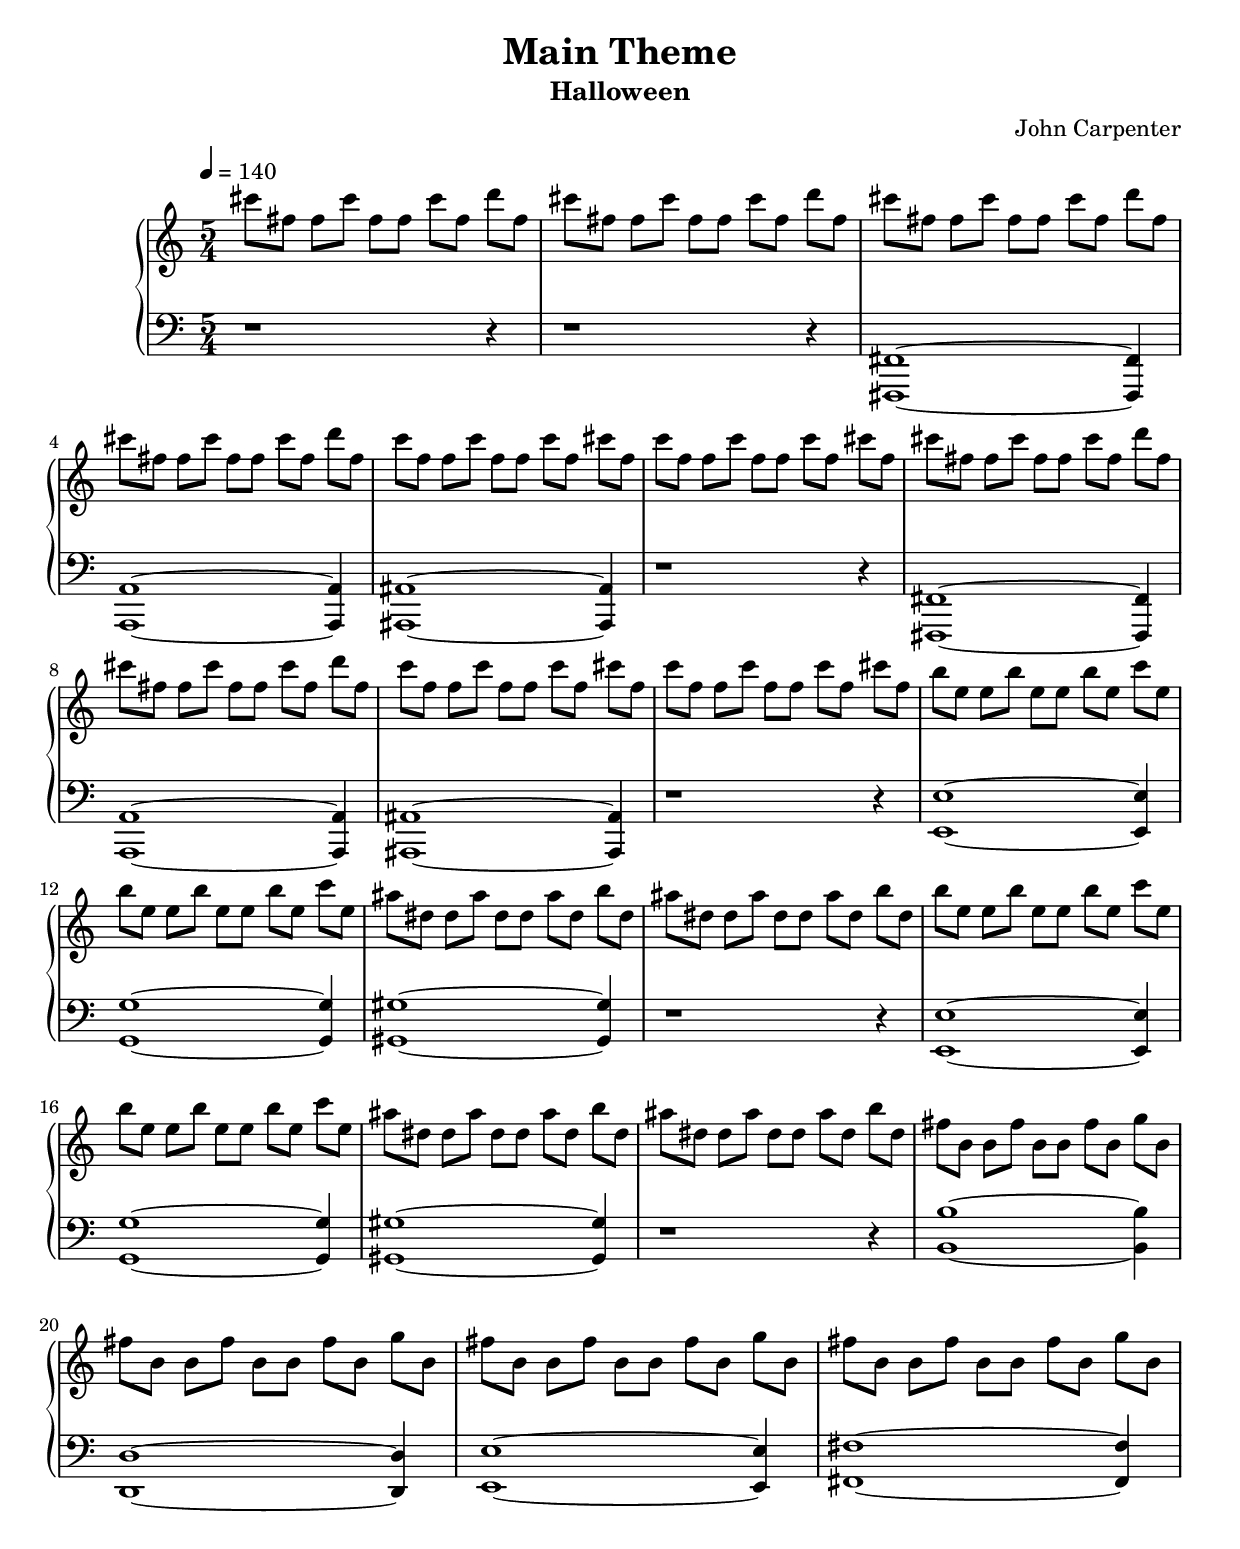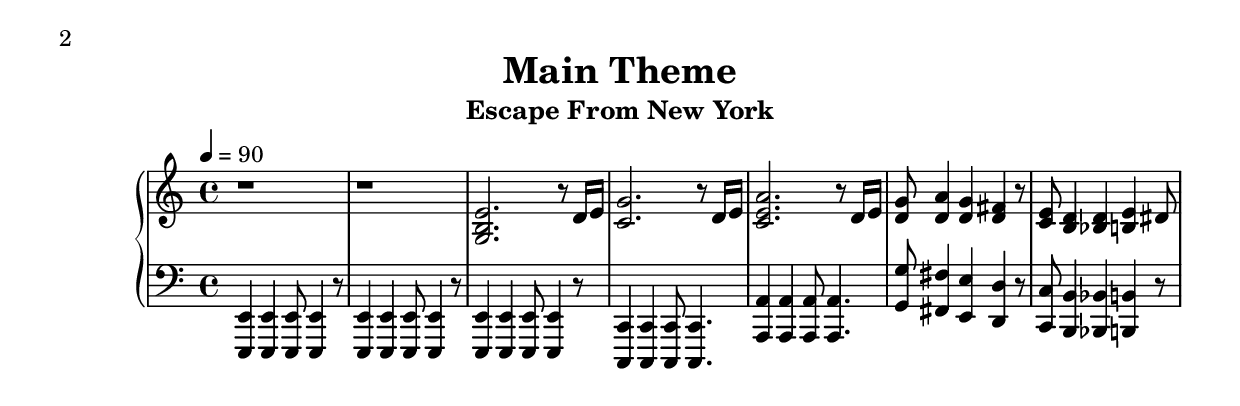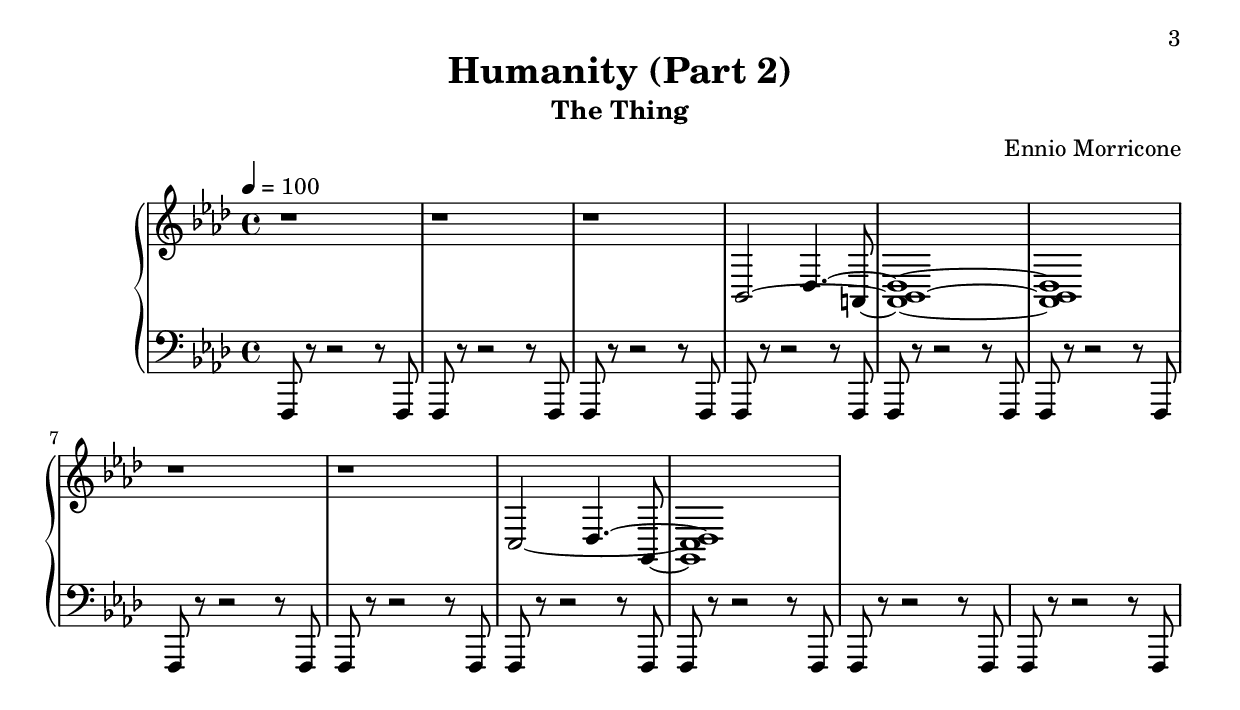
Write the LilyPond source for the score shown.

\book {
\header {
 title  = "John Carpenter Movie Music"
}
\bookpart {
\header {
 title = "Main Theme"
 subtitle = "Halloween"
 composer = "John Carpenter"
}
\score {
\version "2.12.2"
\new PianoStaff <<
  \new Staff = "up" {
   \time 5/4
   \tempo 4 = 140
   {cis'''8 fis'' fis'' cis''' fis'' fis'' cis''' fis'' d''' fis''}
   {cis'''8 fis'' fis'' cis''' fis'' fis'' cis''' fis'' d''' fis''}
   {cis'''8 fis'' fis'' cis''' fis'' fis'' cis''' fis'' d''' fis''}
   {cis'''8 fis'' fis'' cis''' fis'' fis'' cis''' fis'' d''' fis''}
   {c'''8 f'' f'' c''' f'' f'' c''' f'' cis''' f''}
   {c'''8 f'' f'' c''' f'' f'' c''' f'' cis''' f''}
   {cis'''8 fis'' fis'' cis''' fis'' fis'' cis''' fis'' d''' fis''}
   {cis'''8 fis'' fis'' cis''' fis'' fis'' cis''' fis'' d''' fis''}
   {c'''8 f'' f'' c''' f'' f'' c''' f'' cis''' f''}
   {c'''8 f'' f'' c''' f'' f'' c''' f'' cis''' f''}
   {b''8 e'' e'' b'' e'' e'' b'' e'' c''' e''}
   {b''8 e'' e'' b'' e'' e'' b'' e'' c''' e''}
   {ais''8 dis'' dis'' ais'' dis'' dis'' ais'' dis'' b'' dis''}
   {ais''8 dis'' dis'' ais'' dis'' dis'' ais'' dis'' b'' dis''}
   {b''8 e'' e'' b'' e'' e'' b'' e'' c''' e''}
   {b''8 e'' e'' b'' e'' e'' b'' e'' c''' e''}
   {ais''8 dis'' dis'' ais'' dis'' dis'' ais'' dis'' b'' dis''}
   {ais''8 dis'' dis'' ais'' dis'' dis'' ais'' dis'' b'' dis''}
   {fis''8 b' b' fis'' b' b' fis'' b' g'' b'}
   {fis''8 b' b' fis'' b' b' fis'' b' g'' b'}
   {fis''8 b' b' fis'' b' b' fis'' b' g'' b'}
   {fis''8 b' b' fis'' b' b' fis'' b' g'' b'}
  }
  \new Staff = "down" {
    \clef bass
    \time 5/4
    {r1 r4 r1 r4}
    {<fis,, fis,>1 ~ <fis,, fis,>4}
    {<a,, a,>1 ~ <a,, a,>4}
    {<ais,, ais,>1 ~ <ais,, ais,>4}
    {r1 r4}
    {<fis,, fis,>1 ~ <fis,, fis,>4}
    {<a,, a,>1 ~ <a,, a,>4}
    {<ais,, ais,>1 ~ <ais,, ais,>4}
    {r1 r4}
    {<e, e>1 ~ <e, e>4}
    {<g, g>1 ~ <g, g>4}
    {<gis, gis>1 ~ <gis, gis>4}
    {r1 r4}
    {<e, e>1 ~ <e, e>4}
    {<g, g>1 ~ <g, g>4}
    {<gis, gis>1 ~ <gis, gis>4}
    {r1 r4}
    {<b, b>1 ~ <b, b>4}
    {<d, d>1 ~ <d, d>4}
    {<e, e>1 ~ <e, e>4}
    {<fis, fis>1 ~ <fis, fis>4}
    
  }
>>
\layout{}
\midi{}
}
}

\bookpart {
\header {
        title = "Main Theme"
	subtitle = "Escape From New York"
}
\score {
\new PianoStaff <<
 \new Staff = "up" {
        \tempo 4 = 90
	{r1}
	{r1}
	{<g b e'>2. r8 d'16 e'}
        {<c' g'>2. r8 d'16 e'}
        {<c' e' a'>2. r8 d'16 e'}
        {<d' g'>8 <d' a'>4 <d' g'>4 <d' fis'>4 r8}
        {<c' e'>8 <b d'>4 <bes d'>4 <b e'>4 dis'8}
}
 \new Staff = "down" {
  \clef bass
  {<e,, e,>4 <e,, e,> <e,, e,>8 <e,, e,>4 r8}
  {<e,, e,>4 <e,, e,> <e,, e,>8 <e,, e,>4 r8}
  {<e,, e,>4 <e,, e,> <e,, e,>8 <e,, e,>4 r8}
  {<c,, c,>4 <c,, c,> <c,, c,>8 <c,, c,>4.} 
  {<a,, a,>4 <a,, a,> <a,, a,>8 <a,, a,>4.} 
  {<g, g>8 <fis, fis>4 <e, e>4 <d, d>4 r8}
  {<c, c>8 <b,, b,>4 <bes,, bes,>4 <b,, b,>4 r8}
 }
>>
\layout{}
\midi{}
}
}


\bookpart {
\header {
        title = "Humanity (Part 2)"
	subtitle = "The Thing"
	composer = "Ennio Morricone"
}
\score {
\new PianoStaff <<
 \new Staff = "up" {
        \tempo 4 = 100
        \key  f \minor
	{r1}{r1}{r1}
        \set tieWaitForNote = ##t   
	bes,2 ~ des4. ~ a,8 ~  <bes, des a,>1 ~ <bes, des a,>1	
	{r1}{r1}
        c2 ~ des4. ~ g,8 ~ <c des g,>1
}
 \new Staff = "down" {
  \clef bass
   \key  f \minor
   \repeat unfold 12 {f,,8 r8 r2 r8 f,,}  
 }
>>
\layout{}
\midi{}
}
}
}
